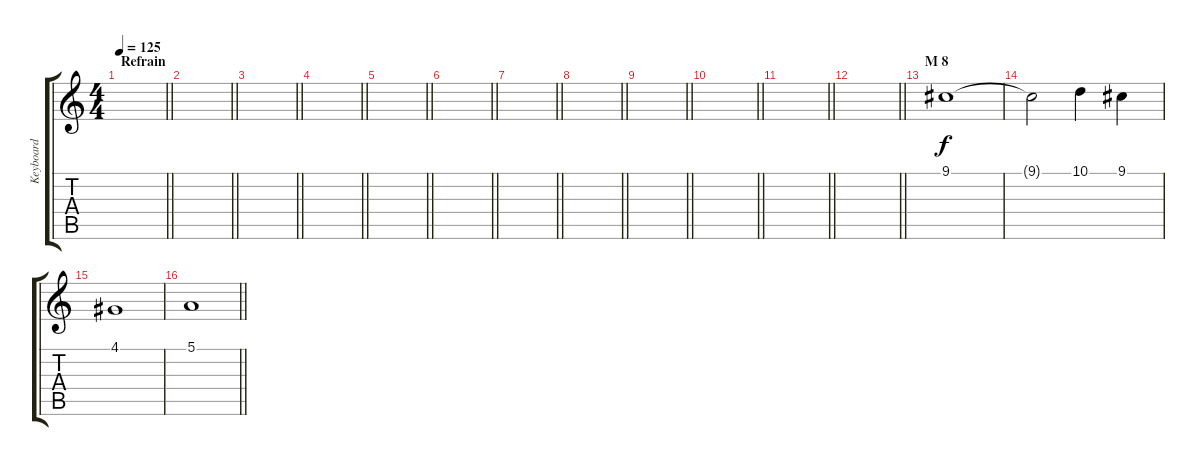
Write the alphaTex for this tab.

\track ("Keyboard" "Keyboard") {instrument flute}
\staff {score tabs}
\tuning (E4 B3 G3 D3 A2 E2) {hide}
\ts (4 4)
\section ("" "Refrain")
\tempo 125
\clef g2
\barLineRight lightlight
\ks c
|
\barLineRight lightlight
|
\barLineRight lightlight
|
\barLineRight lightlight
|
\barLineRight lightlight
|
\barLineRight lightlight
|
\barLineRight lightlight
|
\barLineRight lightlight
|
\section ("" "")
\barLineRight lightlight
|
\barLineRight lightlight
|
\barLineRight lightlight
|
\barLineRight lightlight
|
\section ("" "M 8")
9.1.1 |
9.1{t}.2 10.1.4 9.1.4 |
4.1.1 |
\barLineRight lightlight
5.1.1
